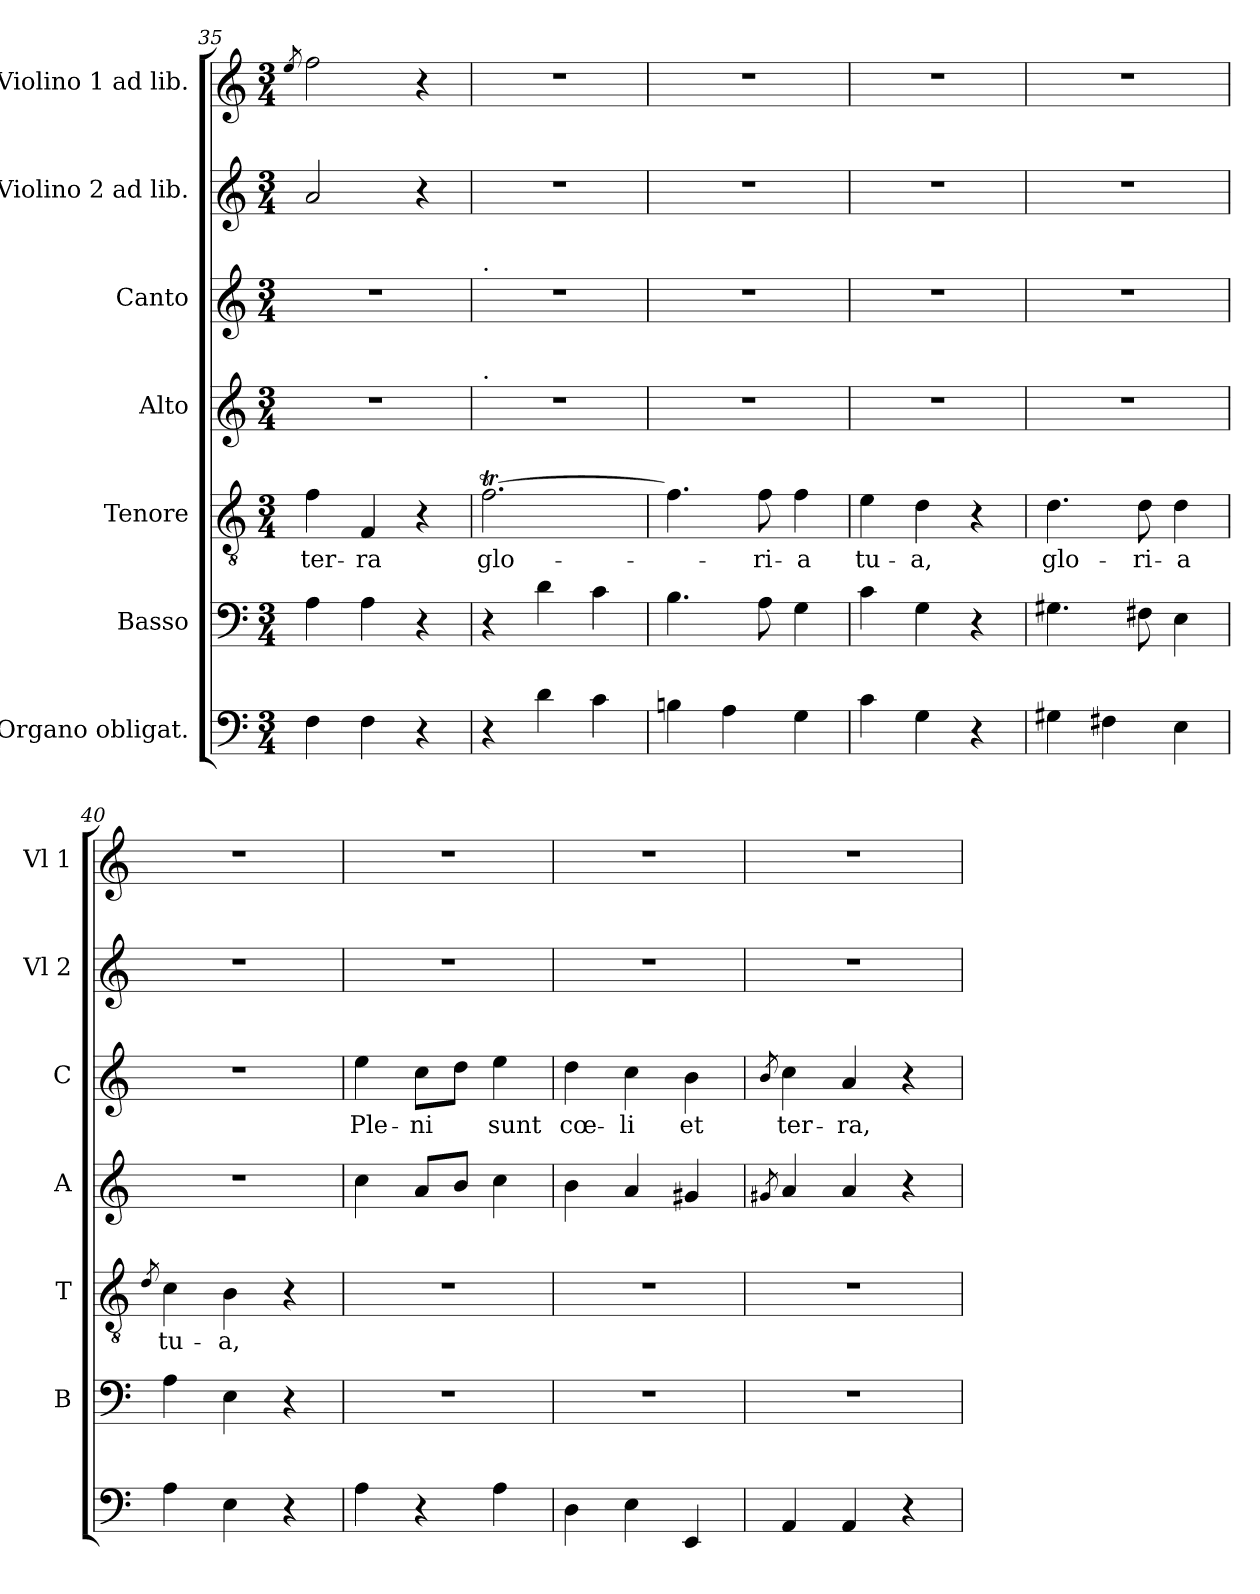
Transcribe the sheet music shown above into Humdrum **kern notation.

**kern	**kern	**kern	**text	**kern	**kern	**text	**kern	**kern
*part7	*part6	*part5	*part5	*part4	*part3	*part3	*part2	*part1
*staff7	*staff6	*staff5	*staff5	*staff4	*staff3	*staff3	*staff2	*staff1
*I"Organo obligat.	*I"Basso	*I"Tenore	*	*I"Alto	*I"Canto	*	*I"Violino 2 ad lib.	*I"Violino 1 ad lib.
*	*I'B	*I'T	*	*I'A	*I'C	*	*I'Vl 2	*I'Vl 1
*clefF4	*clefF4	*clefGv2	*	*clefG2	*clefG2	*	*clefG2	*clefG2
*k[]	*k[]	*k[]	*	*k[]	*k[]	*	*k[]	*k[]
*M3/4	*M3/4	*M3/4	*	*M3/4	*M3/4	*	*M3/4	*M3/4
=35	=35	=35	=35	=35	=35	=35	=35	=35
.	.	.	.	.	.	.	.	8qee/
!	!	!	!LO:LY:b	!	!	!	!	!
4F\	4A\	4f\	ter-	2.r	2.r	.	2a/	2ff\
!	!	!	!LO:LY:b	!	!	!	!	!
4F\	4A\	4F/	-ra	.	.	.	.	.
4r	4r	4r	.	.	.	.	4r	4r
=36	=36	=36	=36	=36	=36	=36	=36	=36
!	!	!	!	!	!LO:TX:a:t=.	!	!	!
!	!	!	!	!LO:TX:a:t=.	!	!	!	!
!	!	!	!LO:LY:b	!	!	!	!	!
4r	4r	[2.fT\	glo-	2.r	2.r	.	2.r	2.r
4d\	4d\	.	.	.	.	.	.	.
4c\	4c\	.	.	.	.	.	.	.
=37	=37	=37	=37	=37	=37	=37	=37	=37
4Bn\	4.B\	4.f\]	.	2.r	2.r	.	2.r	2.r
4A\	.	.	.	.	.	.	.	.
!	!	!	!LO:LY:b	!	!	!	!	!
.	8A\	8f\	-ri-	.	.	.	.	.
!	!	!	!LO:LY:b	!	!	!	!	!
4G\	4G\	4f\	-a	.	.	.	.	.
=38	=38	=38	=38	=38	=38	=38	=38	=38
!	!	!	!LO:LY:b	!	!	!	!	!
4c\	4c\	4e\	tu-	2.r	2.r	.	2.r	2.r
!	!	!	!LO:LY:b	!	!	!	!	!
4G\	4G\	4d\	-a,	.	.	.	.	.
4r	4r	4r	.	.	.	.	.	.
=39	=39	=39	=39	=39	=39	=39	=39	=39
!	!	!	!LO:LY:b	!	!	!	!	!
4G#X\	4.G#X\	4.d\	glo-	2.r	2.r	.	2.r	2.r
4F#X\	.	.	.	.	.	.	.	.
!	!	!	!LO:LY:b	!	!	!	!	!
.	8F#X\	8d\	-ri-	.	.	.	.	.
!	!	!	!LO:LY:b	!	!	!	!	!
4E\	4E\	4d\	-a	.	.	.	.	.
=40	=40	=40	=40	=40	=40	=40	=40	=40
.	.	8qd/	.	.	.	.	.	.
!	!	!	!LO:LY:b	!	!	!	!	!
4A\	4A\	4c\	tu-	2.r	2.r	.	2.r	2.r
!	!	!	!LO:LY:b	!	!	!	!	!
4E\	4E\	4B\	-a,	.	.	.	.	.
4r	4r	4r	.	.	.	.	.	.
!!LO:PB:g=z
=41	=41	=41	=41	=41	=41	=41	=41	=41
!	!	!	!	!	!	!LO:LY:b	!	!
4A\	2.r	2.r	.	4cc\	4ee\	Ple-	2.r	2.r
!	!	!	!	!	!	!LO:LY:b	!	!
4r	.	.	.	8a/L	8cc\L	-ni	.	.
.	.	.	.	8b/J	8dd\J	.	.	.
!	!	!	!	!	!	!LO:LY:b	!	!
4A\	.	.	.	4cc\	4ee\	sunt	.	.
=42	=42	=42	=42	=42	=42	=42	=42	=42
!	!	!	!	!	!	!LO:LY:b	!	!
4D\	2.r	2.r	.	4b\	4dd\	cœ-	2.r	2.r
!	!	!	!	!	!	!LO:LY:b	!	!
4E\	.	.	.	4a/	4cc\	-li	.	.
!	!	!	!	!	!	!LO:LY:b	!	!
4EE/	.	.	.	4g#X/	4b\	et	.	.
=43	=43	=43	=43	=43	=43	=43	=43	=43
.	.	.	.	8qg#X/	8qb/	.	.	.
!	!	!	!	!	!	!LO:LY:b	!	!
4AA/	2.r	2.r	.	4a/	4cc\	ter-	2.r	2.r
!	!	!	!	!	!	!LO:LY:b	!	!
4AA/	.	.	.	4a/	4a/	-ra,	.	.
4r	.	.	.	4r	4r	.	.	.
=	=	=	=	=	=	=	=	=
*-	*-	*-	*-	*-	*-	*-	*-	*-
